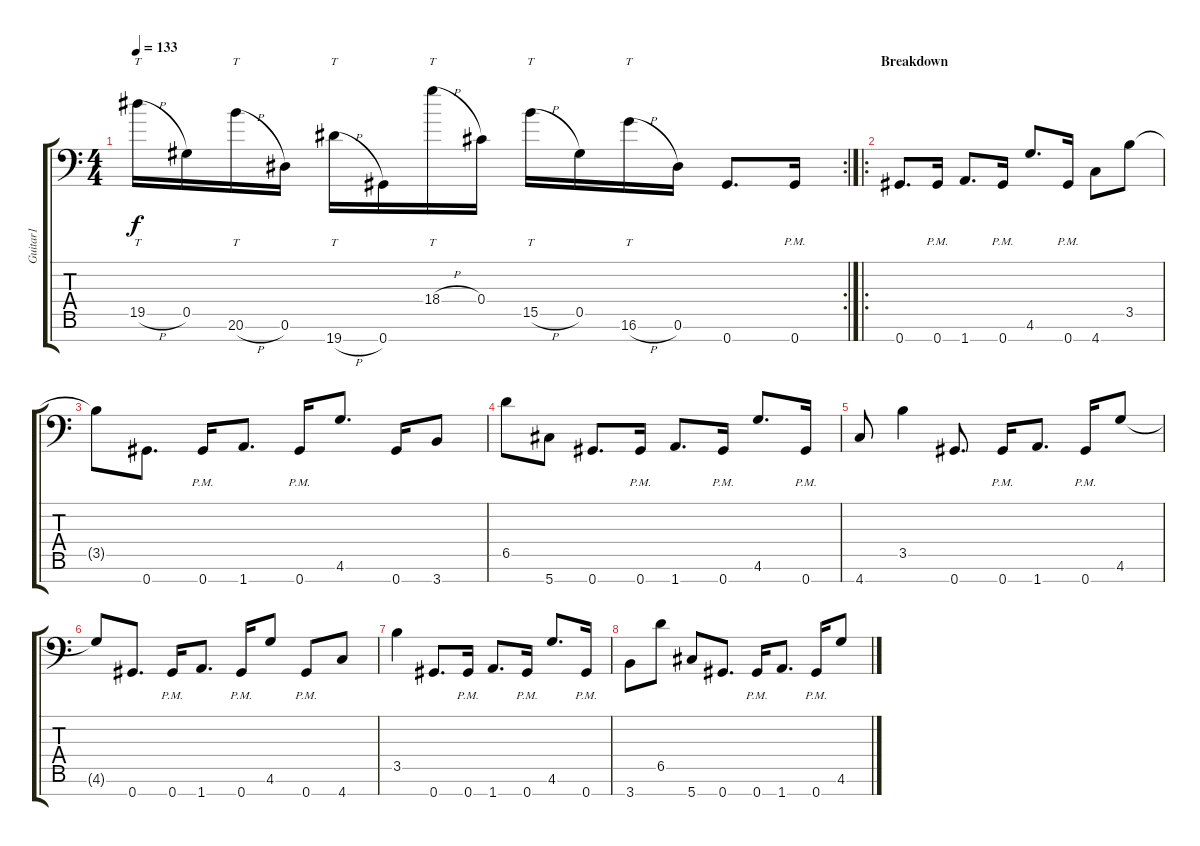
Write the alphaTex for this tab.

\track ("Guitar1" "Guitar1") {instrument distortionguitar}
\staff {score tabs}
\tuning (Eb4 Bb3 Gb3 Db3 Ab2 Eb2 Ab1) {hide}
\rc 2
\ts (4 4)
\tempo 133
\clef f4
\ks c
19.5{h}.16{tt dy f} 0.5.16 20.6{h}.16{tt} 0.6.16 19.7{h}.16{tt} 0.7.16 18.4{h}.16{tt} 0.4.16 15.5{h}.16{tt} 0.5.16 16.6{h}.16{tt} 0.6.16 0.7.8{d} 0.7{pm}.16 |
\ro
\section ("" "Breakdown")
0.7.8{d} 0.7{pm}.16 1.7.8{d} 0.7{pm}.16 4.6.8{d} 0.7{pm}.16 4.7.8 3.5.8 |
3.5{t}.8 0.7.8{d} 0.7{pm}.16 1.7.8{d} 0.7{pm}.16 4.6.8{d} 0.7.16 3.7.8 |
6.5.8 5.7.8 0.7.8{d} 0.7{pm}.16 1.7.8{d} 0.7{pm}.16 4.6.8{d} 0.7{pm}.16 |
4.7.8 3.5.4 0.7.8{d} 0.7{pm}.16 1.7.8{d} 0.7{pm}.16 4.6.8 |
4.6{t}.8 0.7.8{d} 0.7{pm}.16 1.7.8{d} 0.7{pm}.16 4.6.8 0.7{pm}.8 4.7.8 |
3.5.4 0.7.8{d} 0.7{pm}.16 1.7.8{d} 0.7{pm}.16 4.6.8{d} 0.7{pm}.16 |
3.7.8 6.5.8 5.7.8 0.7.8{d} 0.7{pm}.16 1.7.8{d} 0.7{pm}.16 4.6.8
